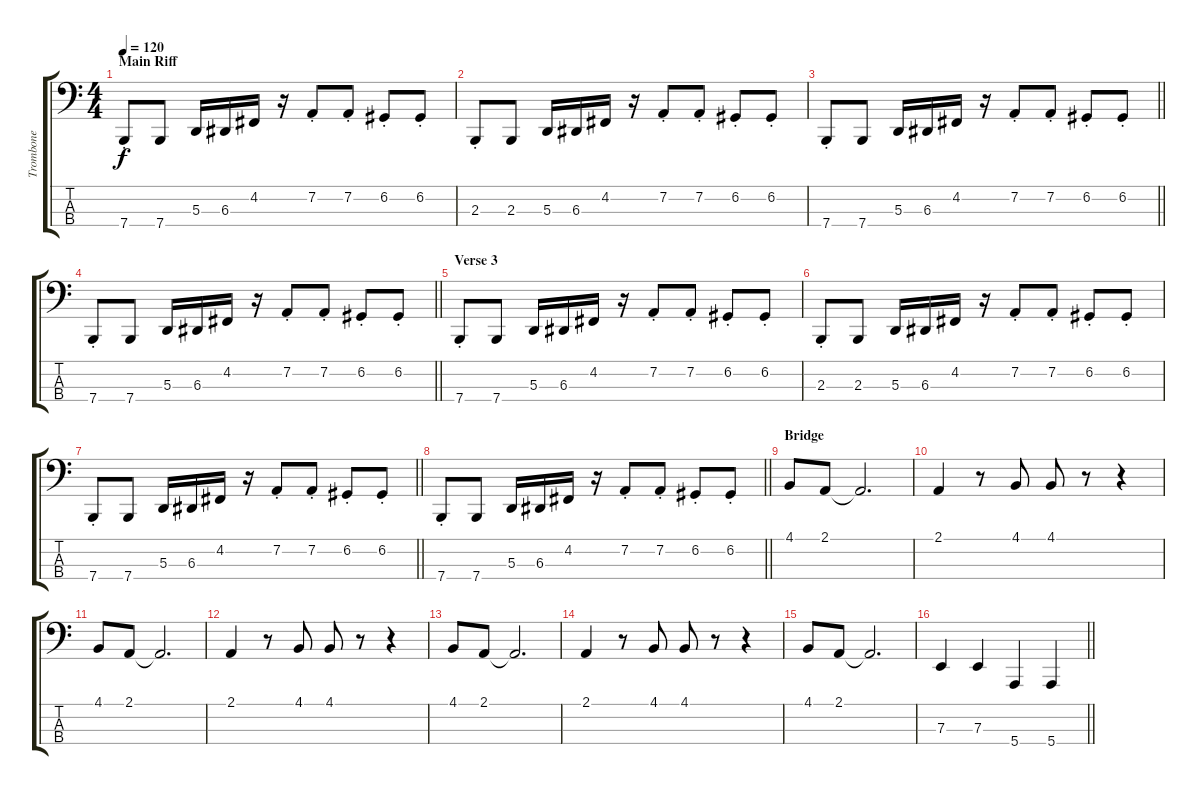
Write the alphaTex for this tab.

\track ("Trombone" "Trombone") {instrument trombone}
\staff {score tabs}
\tuning (G2 D2 A1 E1) {hide}
\ts (4 4)
\section ("" "Main Riff")
\tempo 120
\clef f4
\ks c
7.4{st}.8{dy f} 7.4.8 5.3.16 6.3.16 4.2.16 r.16 7.2{st}.8 7.2{st}.8 6.2{st}.8 6.2{st}.8 |
2.3{st}.8 2.3.8 5.3.16 6.3.16 4.2.16 r.16 7.2{st}.8 7.2{st}.8 6.2{st}.8 6.2{st}.8 |
\barLineRight lightlight
7.4{st}.8 7.4.8 5.3.16 6.3.16 4.2.16 r.16 7.2{st}.8 7.2{st}.8 6.2{st}.8 6.2{st}.8 |
\barLineRight lightlight
7.4{st}.8 7.4.8 5.3.16 6.3.16 4.2.16 r.16 7.2{st}.8 7.2{st}.8 6.2{st}.8 6.2{st}.8 |
\section ("" "Verse 3")
7.4{st}.8 7.4.8 5.3.16 6.3.16 4.2.16 r.16 7.2{st}.8 7.2{st}.8 6.2{st}.8 6.2{st}.8 |
2.3{st}.8 2.3.8 5.3.16 6.3.16 4.2.16 r.16 7.2{st}.8 7.2{st}.8 6.2{st}.8 6.2{st}.8 |
\barLineRight lightlight
7.4{st}.8 7.4.8 5.3.16 6.3.16 4.2.16 r.16 7.2{st}.8 7.2{st}.8 6.2{st}.8 6.2{st}.8 |
\barLineRight lightlight
7.4{st}.8 7.4.8 5.3.16 6.3.16 4.2.16 r.16 7.2{st}.8 7.2{st}.8 6.2{st}.8 6.2{st}.8 |
\section ("" "Bridge")
4.1.8 2.1.8 2.1{t}.2{d} |
2.1.4 r.8 4.1.8 4.1.8 r.8 r.4 |
4.1.8 2.1.8 2.1{t}.2{d} |
2.1.4 r.8 4.1.8 4.1.8 r.8 r.4 |
4.1.8 2.1.8 2.1{t}.2{d} |
2.1.4 r.8 4.1.8 4.1.8 r.8 r.4 |
4.1.8 2.1.8 2.1{t}.2{d} |
\barLineRight lightlight
7.3.4 7.3.4 5.4.4 5.4.4
